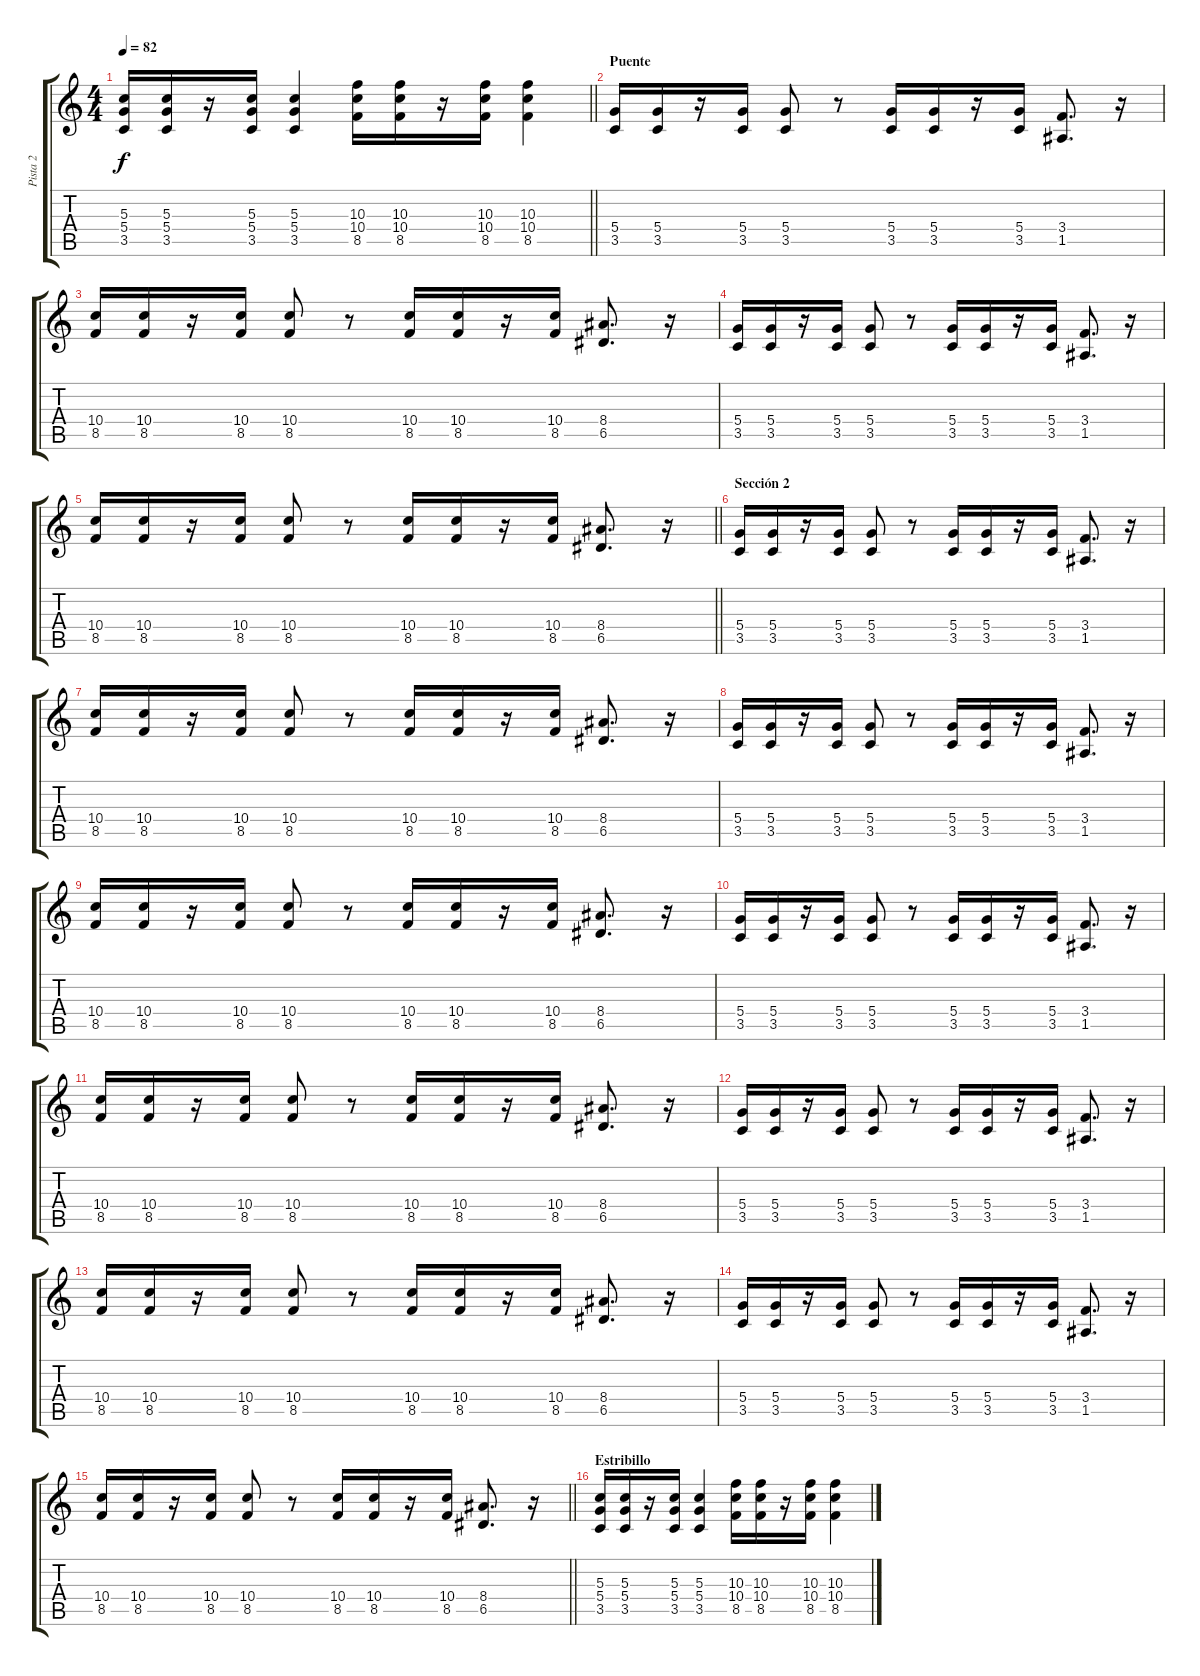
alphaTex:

\track ("Pista 2" "Pista 2") {instrument overdrivenguitar}
\staff {score tabs}
\tuning (E4 B3 G3 D3 A2 E2) {hide}
\ts (4 4)
\tempo 82
\clef g2
\barLineRight lightlight
\ks c
(5.3 5.4 3.5).16{dy f} (5.3 5.4 3.5).16 r.16 (5.3 5.4 3.5).16 (5.3 5.4 3.5).4 (10.3 10.4 8.5).16 (10.3 10.4 8.5).16 r.16 (10.3 10.4 8.5).16 (10.3 10.4 8.5).4 |
\section ("" "Puente")
(5.4 3.5).16 (5.4 3.5).16 r.16 (5.4 3.5).16 (5.4 3.5).8 r.8 (5.4 3.5).16 (5.4 3.5).16 r.16 (5.4 3.5).16 (3.4 1.5).8{d} r.16 |
(10.4 8.5).16 (10.4 8.5).16 r.16 (10.4 8.5).16 (10.4 8.5).8 r.8 (10.4 8.5).16 (10.4 8.5).16 r.16 (10.4 8.5).16 (8.4 6.5).8{d} r.16 |
(5.4 3.5).16 (5.4 3.5).16 r.16 (5.4 3.5).16 (5.4 3.5).8 r.8 (5.4 3.5).16 (5.4 3.5).16 r.16 (5.4 3.5).16 (3.4 1.5).8{d} r.16 |
\barLineRight lightlight
(10.4 8.5).16 (10.4 8.5).16 r.16 (10.4 8.5).16 (10.4 8.5).8 r.8 (10.4 8.5).16 (10.4 8.5).16 r.16 (10.4 8.5).16 (8.4 6.5).8{d} r.16 |
\section ("" "Sección 2")
(5.4 3.5).16 (5.4 3.5).16 r.16 (5.4 3.5).16 (5.4 3.5).8 r.8 (5.4 3.5).16 (5.4 3.5).16 r.16 (5.4 3.5).16 (3.4 1.5).8{d} r.16 |
(10.4 8.5).16 (10.4 8.5).16 r.16 (10.4 8.5).16 (10.4 8.5).8 r.8 (10.4 8.5).16 (10.4 8.5).16 r.16 (10.4 8.5).16 (8.4 6.5).8{d} r.16 |
(5.4 3.5).16 (5.4 3.5).16 r.16 (5.4 3.5).16 (5.4 3.5).8 r.8 (5.4 3.5).16 (5.4 3.5).16 r.16 (5.4 3.5).16 (3.4 1.5).8{d} r.16 |
(10.4 8.5).16 (10.4 8.5).16 r.16 (10.4 8.5).16 (10.4 8.5).8 r.8 (10.4 8.5).16 (10.4 8.5).16 r.16 (10.4 8.5).16 (8.4 6.5).8{d} r.16 |
(5.4 3.5).16 (5.4 3.5).16 r.16 (5.4 3.5).16 (5.4 3.5).8 r.8 (5.4 3.5).16 (5.4 3.5).16 r.16 (5.4 3.5).16 (3.4 1.5).8{d} r.16 |
(10.4 8.5).16 (10.4 8.5).16 r.16 (10.4 8.5).16 (10.4 8.5).8 r.8 (10.4 8.5).16 (10.4 8.5).16 r.16 (10.4 8.5).16 (8.4 6.5).8{d} r.16 |
(5.4 3.5).16 (5.4 3.5).16 r.16 (5.4 3.5).16 (5.4 3.5).8 r.8 (5.4 3.5).16 (5.4 3.5).16 r.16 (5.4 3.5).16 (3.4 1.5).8{d} r.16 |
(10.4 8.5).16 (10.4 8.5).16 r.16 (10.4 8.5).16 (10.4 8.5).8 r.8 (10.4 8.5).16 (10.4 8.5).16 r.16 (10.4 8.5).16 (8.4 6.5).8{d} r.16 |
(5.4 3.5).16 (5.4 3.5).16 r.16 (5.4 3.5).16 (5.4 3.5).8 r.8 (5.4 3.5).16 (5.4 3.5).16 r.16 (5.4 3.5).16 (3.4 1.5).8{d} r.16 |
\barLineRight lightlight
(10.4 8.5).16 (10.4 8.5).16 r.16 (10.4 8.5).16 (10.4 8.5).8 r.8 (10.4 8.5).16 (10.4 8.5).16 r.16 (10.4 8.5).16 (8.4 6.5).8{d} r.16 |
\section ("" "Estribillo")
(5.3 5.4 3.5).16 (5.3 5.4 3.5).16 r.16 (5.3 5.4 3.5).16 (5.3 5.4 3.5).4 (10.3 10.4 8.5).16 (10.3 10.4 8.5).16 r.16 (10.3 10.4 8.5).16 (10.3 10.4 8.5).4
